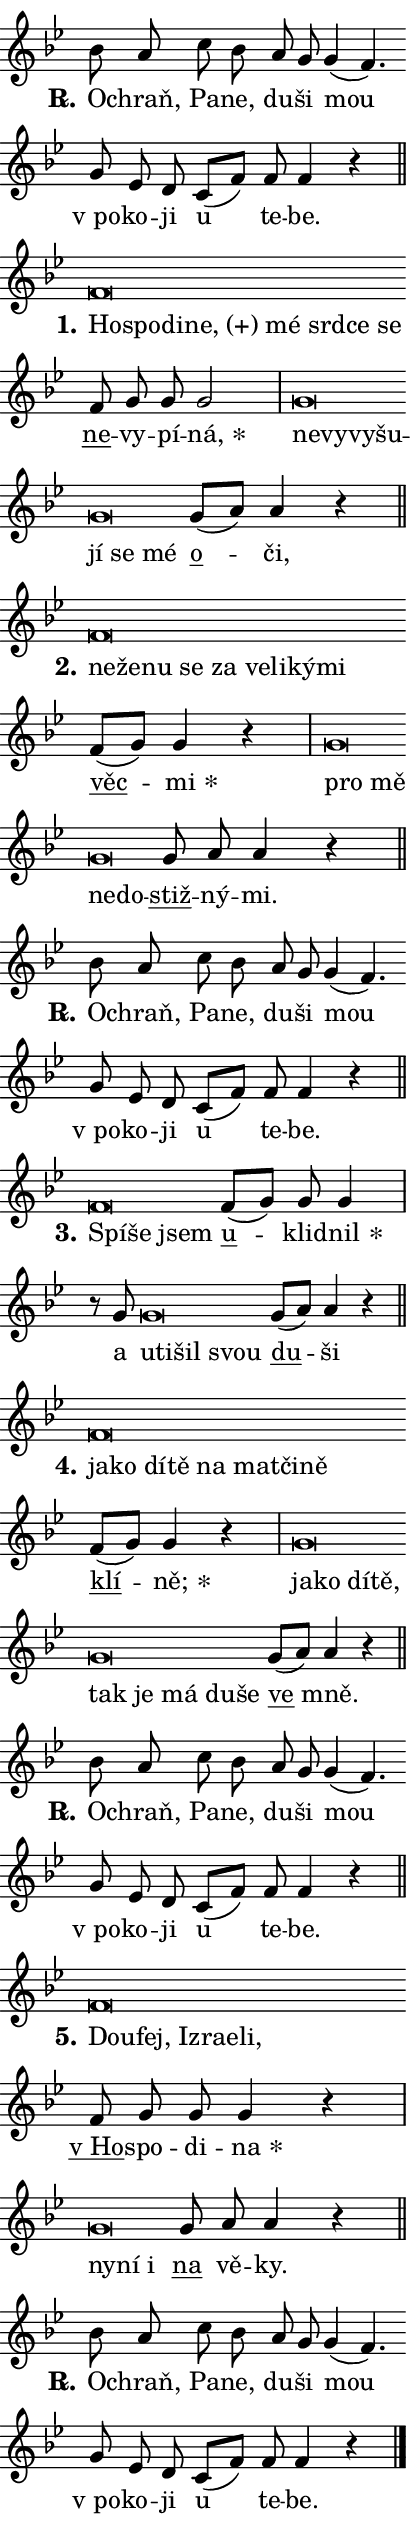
\version "2.24.0"
\header { tagline = "" }
\paper {
  indent = 0\cm
  top-margin = 0\cm
  right-margin = 0.13\cm % to fit lyric hyphens
  bottom-margin = 0\cm
  left-margin = 0\cm
  paper-width = 7\cm
  page-breaking = #ly:one-page-breaking
  system-system-spacing.basic-distance = #11
  score-system-spacing.basic-distance = #11
  ragged-last = ##f
}


%% Author: Thomas Morley
%% https://lists.gnu.org/archive/html/lilypond-user/2020-05/msg00002.html
#(define (line-position grob)
"Returns position of @var[grob} in current system:
   @code{'start}, if at first time-step
   @code{'end}, if at last time-step
   @code{'middle} otherwise
"
  (let* ((col (ly:item-get-column grob))
         (ln (ly:grob-object col 'left-neighbor))
         (rn (ly:grob-object col 'right-neighbor))
         (col-to-check-left (if (ly:grob? ln) ln col))
         (col-to-check-right (if (ly:grob? rn) rn col))
         (break-dir-left
           (and
             (ly:grob-property col-to-check-left 'non-musical #f)
             (ly:item-break-dir col-to-check-left)))
         (break-dir-right
           (and
             (ly:grob-property col-to-check-right 'non-musical #f)
             (ly:item-break-dir col-to-check-right))))
        (cond ((eqv? 1 break-dir-left) 'start)
              ((eqv? -1 break-dir-right) 'end)
              (else 'middle))))

#(define (tranparent-at-line-position vctor)
  (lambda (grob)
  "Relying on @code{line-position} select the relevant enry from @var{vctor}.
Used to determine transparency,"
    (case (line-position grob)
      ((end) (not (vector-ref vctor 0)))
      ((middle) (not (vector-ref vctor 1)))
      ((start) (not (vector-ref vctor 2))))))

noteHeadBreakVisibility =
#(define-music-function (break-visibility)(vector?)
"Makes @code{NoteHead}s transparent relying on @var{break-visibility}"
#{
  \override NoteHead.transparent =
    #(tranparent-at-line-position break-visibility)
#})

#(define delete-ledgers-for-transparent-note-heads
  (lambda (grob)
    "Reads whether a @code{NoteHead} is transparent.
If so this @code{NoteHead} is removed from @code{'note-heads} from
@var{grob}, which is supposed to be @code{LedgerLineSpanner}.
As a result ledgers are not printed for this @code{NoteHead}"
    (let* ((nhds-array (ly:grob-object grob 'note-heads))
           (nhds-list
             (if (ly:grob-array? nhds-array)
                 (ly:grob-array->list nhds-array)
                 '()))
           ;; Relies on the transparent-property being done before
           ;; Staff.LedgerLineSpanner.after-line-breaking is executed.
           ;; This is fragile ...
           (to-keep
             (remove
               (lambda (nhd)
                 (ly:grob-property nhd 'transparent #f))
               nhds-list)))
      ;; TODO find a better method to iterate over grob-arrays, similiar
      ;; to filter/remove etc for lists
      ;; For now rebuilt from scratch
      (set! (ly:grob-object grob 'note-heads)  '())
      (for-each
        (lambda (nhd)
          (ly:pointer-group-interface::add-grob grob 'note-heads nhd))
        to-keep))))

squashNotes = {
  \override NoteHead.X-extent = #'(-0.2 . 0.2)
  \override NoteHead.Y-extent = #'(-0.75 . 0)
  \override NoteHead.stencil =
    #(lambda (grob)
       (let ((pos (ly:grob-property grob 'staff-position)))
         (begin
           (if (< pos -7) (display "ERROR: Lower brevis then expected\n") (display "OK: Expected brevis position\n"))
           (if (<= pos -6) ly:text-interface::print ly:note-head::print))))
}
unSquashNotes = {
  \revert NoteHead.X-extent
  \revert NoteHead.Y-extent
  \revert NoteHead.stencil
}

hideNotes = \noteHeadBreakVisibility #begin-of-line-visible
unHideNotes = \noteHeadBreakVisibility #all-visible

% work-around for resetting accidentals
% https://lilypond.org/doc/v2.23/Documentation/notation/displaying-rhythms#unmetered-music
cadenzaMeasure = {
  \cadenzaOff
  \partial 1024 s1024
  \cadenzaOn
}

#(define-markup-command (accent layout props text) (markup?)
  "Underline accented syllable"
  (interpret-markup layout props
    #{\markup \override #'(offset . 4.3) \underline { #text }#}))

responsum = \markup \concat {
  "R" \hspace #-1.05 \path #0.1 #'((moveto 0 0.07) (lineto 0.9 0.8)) \hspace #0.05 "."
}

spaceSize = #0.6828661417322834 % exact space size for TeX Gyre Schola

\layout {
  \context {
    \Staff
    \remove "Time_signature_engraver"
    \override LedgerLineSpanner.after-line-breaking = #delete-ledgers-for-transparent-note-heads
  }
  \context {
    \Lyrics {
      \override LyricSpace.minimum-distance = \spaceSize
      \override LyricText.font-name = #"TeX Gyre Schola"
      \override LyricText.font-size = 1
      \override StanzaNumber.font-name = #"TeX Gyre Schola Bold"
      \override StanzaNumber.font-size = 1
    }
  }
  \context {
    \Score 
    \override NoteHead.text =
      #(lambda (grob) 
        (let ((pos (ly:grob-property grob 'staff-position)))
          #{\markup {
            \combine
              \halign #-0.55 \raise #(if (= pos -6) 0 0.5) \override #'(thickness . 2) \draw-line #'(3.2 . 0)
              \musicglyph "noteheads.sM1"
          }#}))
  }
}

% magnetic-lyrics.ily
%
%   written by
%     Jean Abou Samra <jean@abou-samra.fr>
%     Werner Lemberg <wl@gnu.org>
%
%   adapted by
%     Jiri Hon <jiri.hon@gmail.com>
%
% Version 2022-Apr-15

% https://www.mail-archive.com/lilypond-user@gnu.org/msg149350.html

#(define (Left_hyphen_pointer_engraver context)
   "Collect syllable-hyphen-syllable occurrences in lyrics and store
them in properties.  This engraver only looks to the left.  For
example, if the lyrics input is @code{foo -- bar}, it does the
following.

@itemize @bullet
@item
Set the @code{text} property of the @code{LyricHyphen} grob between
@q{foo} and @q{bar} to @code{foo}.

@item
Set the @code{left-hyphen} property of the @code{LyricText} grob with
text @q{foo} to the @code{LyricHyphen} grob between @q{foo} and
@q{bar}.
@end itemize

Use this auxiliary engraver in combination with the
@code{lyric-@/text::@/apply-@/magnetic-@/offset!} hook."
   (let ((hyphen #f)
         (text #f))
     (make-engraver
      (acknowledgers
       ((lyric-syllable-interface engraver grob source-engraver)
        (set! text grob)))
      (end-acknowledgers
       ((lyric-hyphen-interface engraver grob source-engraver)
        ;(when (not (grob::has-interface grob 'lyric-space-interface))
          (set! hyphen grob)));)
      ((stop-translation-timestep engraver)
       (when (and text hyphen)
         (ly:grob-set-object! text 'left-hyphen hyphen))
       (set! text #f)
       (set! hyphen #f)))))

#(define (lyric-text::apply-magnetic-offset! grob)
   "If the space between two syllables is less than the value in
property @code{LyricText@/.details@/.squash-threshold}, move the right
syllable to the left so that it gets concatenated with the left
syllable.

Use this function as a hook for
@code{LyricText@/.after-@/line-@/breaking} if the
@code{Left_@/hyphen_@/pointer_@/engraver} is active."
   (let ((hyphen (ly:grob-object grob 'left-hyphen #f)))
     (when hyphen
       (let ((left-text (ly:spanner-bound hyphen LEFT)))
         (when (grob::has-interface left-text 'lyric-syllable-interface)
           (let* ((common (ly:grob-common-refpoint grob left-text X))
                  (this-x-ext (ly:grob-extent grob common X))
                  (left-x-ext
                   (begin
                     ;; Trigger magnetism for left-text.
                     (ly:grob-property left-text 'after-line-breaking)
                     (ly:grob-extent left-text common X)))
                  ;; `delta` is the gap width between two syllables.
                  (delta (- (interval-start this-x-ext)
                            (interval-end left-x-ext)))
                  (details (ly:grob-property grob 'details))
                  (threshold (assoc-get 'squash-threshold details 0.2)))
             (when (< delta threshold)
               (let* (;; We have to manipulate the input text so that
                      ;; ligatures crossing syllable boundaries are not
                      ;; disabled.  For languages based on the Latin
                      ;; script this is essentially a beautification.
                      ;; However, for non-Western scripts it can be a
                      ;; necessity.
                      (lt (ly:grob-property left-text 'text))
                      (rt (ly:grob-property grob 'text))
                      (is-space (grob::has-interface hyphen 'lyric-space-interface))
                      (space (if is-space " " ""))
                      (extra-delta (if is-space spaceSize 0))
                      ;; Append new syllable.
                      (ltrt-space (if (and (string? lt) (string? rt))
                                (string-append lt space rt)
                                (make-concat-markup (list lt space rt))))
                      ;; Right-align `ltrt` to the right side.
                      (ltrt-space-markup (grob-interpret-markup
                               grob
                               (make-translate-markup
                                (cons (interval-length this-x-ext) 0)
                                (make-right-align-markup ltrt-space)))))
                 (begin
                   ;; Don't print `left-text`.
                   (ly:grob-set-property! left-text 'stencil #f)
                   ;; Set text and stencil (which holds all collected
                   ;; syllables so far) and shift it to the left.
                   (ly:grob-set-property! grob 'text ltrt-space)
                   (ly:grob-set-property! grob 'stencil ltrt-space-markup)
                   (ly:grob-translate-axis! grob (- (- delta extra-delta)) X))))))))))


#(define (lyric-hyphen::displace-bounds-first grob)
   ;; Make very sure this callback isn't triggered too early.
   (let ((left (ly:spanner-bound grob LEFT))
         (right (ly:spanner-bound grob RIGHT)))
     (ly:grob-property left 'after-line-breaking)
     (ly:grob-property right 'after-line-breaking)
     (ly:lyric-hyphen::print grob)))

squashThreshold = #0.4

\layout {
  \context {
    \Lyrics
    \consists #Left_hyphen_pointer_engraver
    \override LyricText.after-line-breaking =
      #lyric-text::apply-magnetic-offset!
    \override LyricHyphen.stencil = #lyric-hyphen::displace-bounds-first
    \override LyricText.details.squash-threshold = \squashThreshold
    \override LyricHyphen.minimum-distance = 0
    \override LyricHyphen.minimum-length = \squashThreshold
  }
}

squashText = \override LyricText.details.squash-threshold = 9999
unSquashText = \override LyricText.details.squash-threshold = \squashThreshold

leftText = \override LyricText.self-alignment-X = #LEFT
unLeftText = \revert LyricText.self-alignment-X

starOffset = #(lambda (grob) 
                (let ((x_offset (ly:self-alignment-interface::aligned-on-x-parent grob)))
                  (if (= x_offset 0) 0 (+ x_offset 1.2))))

star = #(define-music-function (syllable)(string?)
"Append star separator at the end of a syllable"
#{
  \once \override LyricText.X-offset = #starOffset
  \lyricmode { \markup {
    #syllable
    \override #'((font-name . "TeX Gyre Schola Bold")) \hspace #0.2 \lower #0.65 \larger "*"
  } }
#})

starAccent = #(define-music-function (syllable)(string?)
"Append star separator at the end of a syllable and make accent"
#{
  \once \override LyricText.X-offset = #starOffset
  \lyricmode { \markup {
    \accent #syllable
    \override #'((font-name . "TeX Gyre Schola Bold")) \hspace #0.2 \lower #0.65 \larger "*"
  } }
#})

breath = #(define-music-function (syllable)(string?)
"Append breathing indicator at the end of a syllable"
#{
  \lyricmode { \markup { #syllable "+" } }
#})

optionalBreath = #(define-music-function (syllable)(string?)
"Append optional breathing indicator at the end of a syllable"
#{
  \lyricmode { \markup { #syllable "(+)" } }
#})


\score {
    <<
        \new Voice = "melody" { \cadenzaOn \key bes \major \relative { bes'8 a c bes a g \bar "" g4( f4.) \bar "" g8 es d \bar "" c[( f)] f f4 r \cadenzaMeasure \bar "||" \break } }
        \new Lyrics \lyricsto "melody" { \lyricmode { \set stanza = \responsum
O -- chraň, Pa -- ne, du -- ši mou "v po" -- ko -- ji u te -- be. } }
    >>
    \layout {}
}

\score {
    <<
        \new Voice = "melody" { \cadenzaOn \key bes \major \relative { \squashNotes f'\breve*1/16 \hideNotes \breve*1/16 \bar "" \breve*1/16 \bar "" \breve*1/16 \bar "" \breve*1/16 \bar "" \breve*1/16 \bar "" \breve*1/16 \breve*1/16 \bar "" \unHideNotes \unSquashNotes \bar "" f8 g g g2 \cadenzaMeasure \bar "|" \squashNotes g\breve*1/16 \hideNotes \breve*1/16 \bar "" \breve*1/16 \bar "" \breve*1/16 \bar "" \breve*1/16 \bar "" \breve*1/16 \breve*1/16 \bar "" \unHideNotes \unSquashNotes \bar "" g8[( a)] a4 r \cadenzaMeasure \bar "||" \break } }
        \new Lyrics \lyricsto "melody" { \lyricmode { \set stanza = "1."
\leftText Ho -- \squashText spo -- di -- \optionalBreath ne, mé srd -- ce se \unLeftText \unSquashText \markup \accent ne -- vy -- pí -- \star ná, \leftText ne -- \squashText vy -- vy -- šu -- jí se mé \unLeftText \unSquashText \markup \accent o -- či, } }
    >>
    \layout {}
}

\score {
    <<
        \new Voice = "melody" { \cadenzaOn \key bes \major \relative { \squashNotes f'\breve*1/16 \hideNotes \breve*1/16 \bar "" \breve*1/16 \bar "" \breve*1/16 \bar "" \breve*1/16 \bar "" \breve*1/16 \bar "" \breve*1/16 \bar "" \breve*1/16 \breve*1/16 \bar "" \unHideNotes \unSquashNotes \bar "" f8[( g)] g4 r \cadenzaMeasure \bar "|" \squashNotes g\breve*1/16 \hideNotes \breve*1/16 \bar "" \breve*1/16 \breve*1/16 \bar "" \unHideNotes \unSquashNotes \bar "" g8 a a4 r \cadenzaMeasure \bar "||" \break } }
        \new Lyrics \lyricsto "melody" { \lyricmode { \set stanza = "2."
\leftText ne -- \squashText že -- nu se za ve -- li -- ký -- mi \unLeftText \unSquashText \markup \accent věc -- \star mi \leftText pro \squashText mě ne -- do -- \unLeftText \unSquashText \markup \accent stiž -- ný -- mi. } }
    >>
    \layout {}
}

\score {
    <<
        \new Voice = "melody" { \cadenzaOn \key bes \major \relative { bes'8 a c bes a g \bar "" g4( f4.) \bar "" g8 es d \bar "" c[( f)] f f4 r \cadenzaMeasure \bar "||" \break } }
        \new Lyrics \lyricsto "melody" { \lyricmode { \set stanza = \responsum
O -- chraň, Pa -- ne, du -- ši mou "v po" -- ko -- ji u te -- be. } }
    >>
    \layout {}
}

\score {
    <<
        \new Voice = "melody" { \cadenzaOn \key bes \major \relative { \squashNotes f'\breve*1/16 \hideNotes \breve*1/16 \breve*1/16 \bar "" \unHideNotes \unSquashNotes \bar "" f8[( g)] g g4 \cadenzaMeasure \bar "|" r8 g \squashNotes g\breve*1/16 \hideNotes \breve*1/16 \bar "" \breve*1/16 \breve*1/16 \bar "" \unHideNotes \unSquashNotes \bar "" g8[( a)] a4 r \cadenzaMeasure \bar "||" \break } }
        \new Lyrics \lyricsto "melody" { \lyricmode { \set stanza = "3."
\leftText Spí -- \squashText še jsem \unLeftText \unSquashText \markup \accent u -- klid -- \star nil a \leftText u -- \squashText ti -- šil svou \unLeftText \unSquashText \markup \accent du -- ši } }
    >>
    \layout {}
}

\score {
    <<
        \new Voice = "melody" { \cadenzaOn \key bes \major \relative { \squashNotes f'\breve*1/16 \hideNotes \breve*1/16 \bar "" \breve*1/16 \bar "" \breve*1/16 \bar "" \breve*1/16 \bar "" \breve*1/16 \bar "" \breve*1/16 \breve*1/16 \bar "" \unHideNotes \unSquashNotes \bar "" f8[( g)] g4 r \cadenzaMeasure \bar "|" \squashNotes g\breve*1/16 \hideNotes \breve*1/16 \bar "" \breve*1/16 \bar "" \breve*1/16 \bar "" \breve*1/16 \bar "" \breve*1/16 \bar "" \breve*1/16 \bar "" \breve*1/16 \breve*1/16 \bar "" \unHideNotes \unSquashNotes \bar "" g8[( a)] a4 r \cadenzaMeasure \bar "||" \break } }
        \new Lyrics \lyricsto "melody" { \lyricmode { \set stanza = "4."
\leftText ja -- \squashText ko dí -- tě na mat -- či -- ně \unLeftText \unSquashText \markup \accent klí -- \star ně; \leftText ja -- \squashText ko dí -- tě, tak je má du -- še \unLeftText \unSquashText \markup \accent ve mně. } }
    >>
    \layout {}
}

\score {
    <<
        \new Voice = "melody" { \cadenzaOn \key bes \major \relative { bes'8 a c bes a g \bar "" g4( f4.) \bar "" g8 es d \bar "" c[( f)] f f4 r \cadenzaMeasure \bar "||" \break } }
        \new Lyrics \lyricsto "melody" { \lyricmode { \set stanza = \responsum
O -- chraň, Pa -- ne, du -- ši mou "v po" -- ko -- ji u te -- be. } }
    >>
    \layout {}
}

\score {
    <<
        \new Voice = "melody" { \cadenzaOn \key bes \major \relative { \squashNotes f'\breve*1/16 \hideNotes \breve*1/16 \bar "" \breve*1/16 \bar "" \breve*1/16 \bar "" \breve*1/16 \breve*1/16 \bar "" \unHideNotes \unSquashNotes \bar "" f8 g g g4 r \cadenzaMeasure \bar "|" \squashNotes g\breve*1/16 \hideNotes \breve*1/16 \breve*1/16 \bar "" \unHideNotes \unSquashNotes \bar "" g8 a a4 r \cadenzaMeasure \bar "||" \break } }
        \new Lyrics \lyricsto "melody" { \lyricmode { \set stanza = "5."
\leftText Dou -- \squashText fej, Iz -- ra -- e -- li, \unLeftText \unSquashText \markup \accent "v Ho" -- spo -- di -- \star na \leftText ny -- \squashText ní i \unLeftText \unSquashText \markup \accent na vě -- ky. } }
    >>
    \layout {}
}

\score {
    <<
        \new Voice = "melody" { \cadenzaOn \key bes \major \relative { bes'8 a c bes a g \bar "" g4( f4.) \bar "" g8 es d \bar "" c[( f)] f f4 r \cadenzaMeasure \bar "||" \break } \bar "|." }
        \new Lyrics \lyricsto "melody" { \lyricmode { \set stanza = \responsum
O -- chraň, Pa -- ne, du -- ši mou "v po" -- ko -- ji u te -- be. } }
    >>
    \layout {}
}
